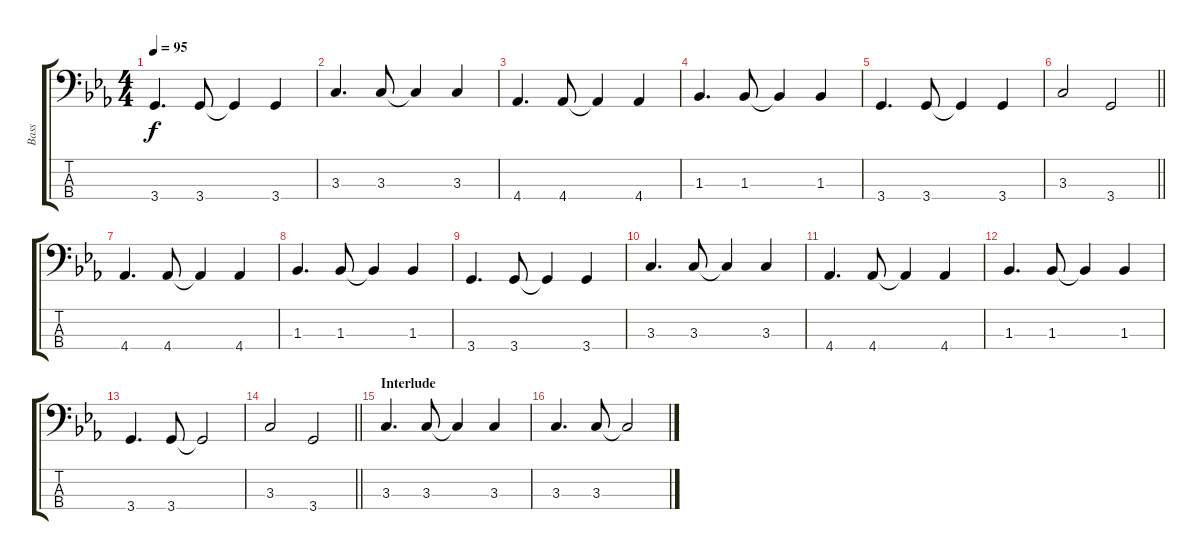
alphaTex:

\track ("Bass" "Bass") {instrument electricbassfinger}
\staff {score tabs}
\tuning (G2 D2 A1 E1) {hide}
\ts (4 4)
\tempo 95
\clef f4
\ks eb
3.4.4{d dy f} 3.4.8 3.4{t}.4 3.4.4 |
3.3.4{d} 3.3.8 3.3{t}.4 3.3.4 |
4.4.4{d} 4.4.8 4.4{t}.4 4.4.4 |
1.3.4{d} 1.3.8 1.3{t}.4 1.3.4 |
3.4.4{d} 3.4.8 3.4{t}.4 3.4.4 |
\barLineRight lightlight
3.3.2 3.4.2 |
\section ("" "")
4.4.4{d} 4.4.8 4.4{t}.4 4.4.4 |
1.3.4{d} 1.3.8 1.3{t}.4 1.3.4 |
3.4.4{d} 3.4.8 3.4{t}.4 3.4.4 |
3.3.4{d} 3.3.8 3.3{t}.4 3.3.4 |
4.4.4{d} 4.4.8 4.4{t}.4 4.4.4 |
1.3.4{d} 1.3.8 1.3{t}.4 1.3.4 |
3.4.4{d} 3.4.8 3.4{t}.2 |
\barLineRight lightlight
3.3.2 3.4.2 |
\section ("" "Interlude")
3.3.4{d} 3.3.8 3.3{t}.4 3.3.4 |
3.3.4{d} 3.3.8 3.3{t}.2
